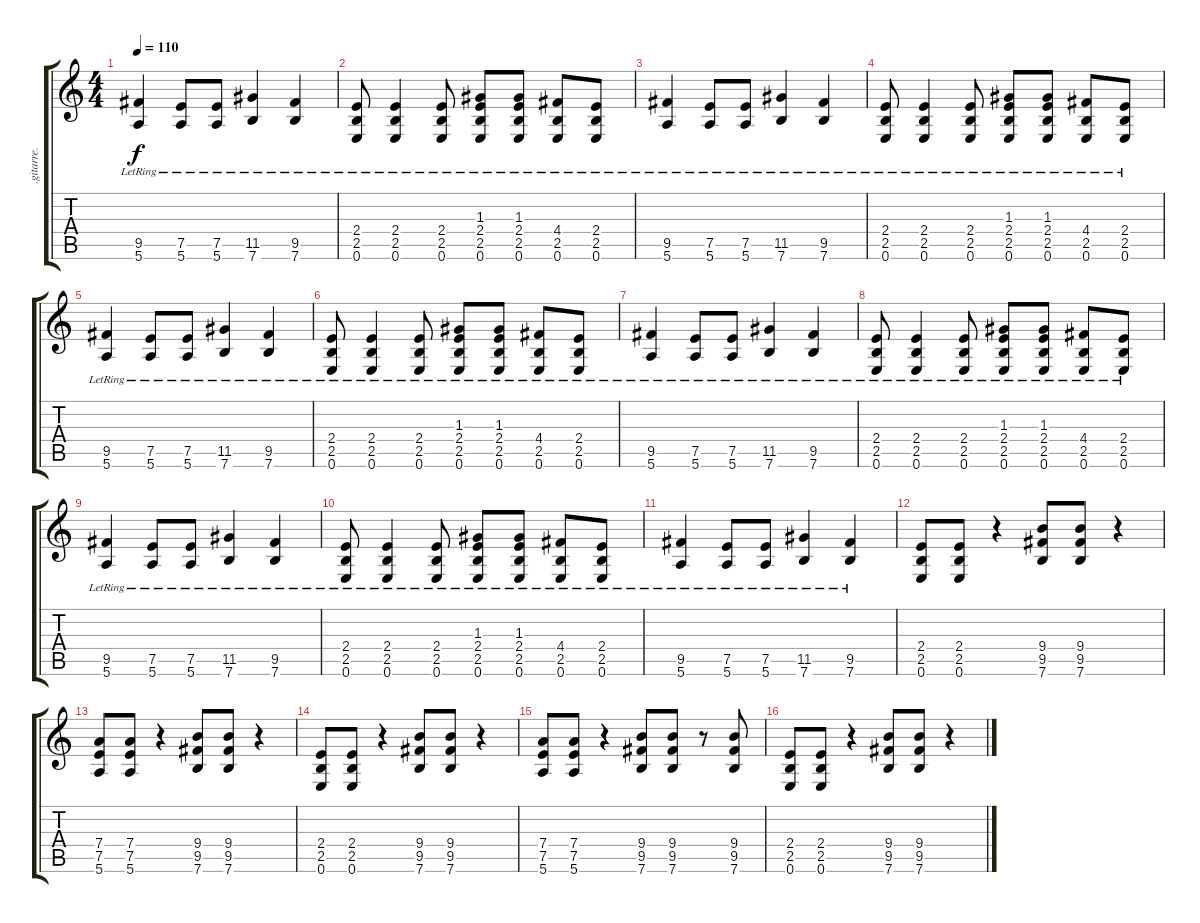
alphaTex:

\track (".gitarre." ".gitarre.") {instrument electricguitarclean}
\staff {score tabs}
\tuning (E4 B3 G3 D3 A2 E2) {hide}
\ts (4 4)
\tempo 110
\clef g2
\ks c
(9.5{lr} 5.6{lr}).4{dy f} (7.5{lr} 5.6{lr}).8 (7.5{lr} 5.6{lr}).8 (11.5{lr} 7.6{lr}).4 (9.5{lr} 7.6{lr}).4 |
(2.4{lr} 2.5{lr} 0.6{lr}).8 (2.4{lr} 2.5{lr} 0.6{lr}).4 (2.4{lr} 2.5{lr} 0.6{lr}).8 (1.3{lr} 2.4{lr} 2.5{lr} 0.6{lr}).8 (1.3{lr} 2.4{lr} 2.5{lr} 0.6).8 (4.4{lr} 2.5{lr} 0.6{lr}).8 (2.4{lr} 2.5{lr} 0.6{lr}).8 |
(9.5{lr} 5.6{lr}).4 (7.5{lr} 5.6{lr}).8 (7.5{lr} 5.6{lr}).8 (11.5{lr} 7.6{lr}).4 (9.5{lr} 7.6{lr}).4 |
(2.4{lr} 2.5{lr} 0.6{lr}).8 (2.4{lr} 2.5{lr} 0.6{lr}).4 (2.4{lr} 2.5{lr} 0.6{lr}).8 (1.3{lr} 2.4{lr} 2.5{lr} 0.6{lr}).8 (1.3{lr} 2.4{lr} 2.5{lr} 0.6).8 (4.4{lr} 2.5{lr} 0.6{lr}).8 (2.4{lr} 2.5{lr} 0.6{lr}).8 |
(9.5{lr} 5.6{lr}).4 (7.5{lr} 5.6{lr}).8 (7.5{lr} 5.6{lr}).8 (11.5{lr} 7.6{lr}).4 (9.5{lr} 7.6{lr}).4 |
(2.4{lr} 2.5{lr} 0.6{lr}).8 (2.4{lr} 2.5{lr} 0.6{lr}).4 (2.4{lr} 2.5{lr} 0.6{lr}).8 (1.3{lr} 2.4{lr} 2.5{lr} 0.6{lr}).8 (1.3{lr} 2.4{lr} 2.5{lr} 0.6).8 (4.4{lr} 2.5{lr} 0.6{lr}).8 (2.4{lr} 2.5{lr} 0.6{lr}).8 |
(9.5{lr} 5.6{lr}).4 (7.5{lr} 5.6{lr}).8 (7.5{lr} 5.6{lr}).8 (11.5{lr} 7.6{lr}).4 (9.5{lr} 7.6{lr}).4 |
(2.4{lr} 2.5{lr} 0.6{lr}).8 (2.4{lr} 2.5{lr} 0.6{lr}).4 (2.4{lr} 2.5{lr} 0.6{lr}).8 (1.3{lr} 2.4{lr} 2.5{lr} 0.6{lr}).8 (1.3{lr} 2.4{lr} 2.5{lr} 0.6).8 (4.4{lr} 2.5{lr} 0.6{lr}).8 (2.4{lr} 2.5{lr} 0.6{lr}).8 |
(9.5{lr} 5.6{lr}).4 (7.5{lr} 5.6{lr}).8 (7.5{lr} 5.6{lr}).8 (11.5{lr} 7.6{lr}).4 (9.5{lr} 7.6{lr}).4 |
(2.4{lr} 2.5{lr} 0.6{lr}).8 (2.4{lr} 2.5{lr} 0.6{lr}).4 (2.4{lr} 2.5{lr} 0.6{lr}).8 (1.3{lr} 2.4{lr} 2.5{lr} 0.6{lr}).8 (1.3{lr} 2.4{lr} 2.5{lr} 0.6).8 (4.4{lr} 2.5{lr} 0.6{lr}).8 (2.4{lr} 2.5{lr} 0.6{lr}).8 |
(9.5{lr} 5.6{lr}).4 (7.5{lr} 5.6{lr}).8 (7.5{lr} 5.6{lr}).8 (11.5{lr} 7.6{lr}).4 (9.5{lr} 7.6{lr}).4 |
(2.4 2.5 0.6).8 (2.4 2.5 0.6).8 r.4 (9.4 9.5 7.6).8 (9.4 9.5 7.6).8 r.4 |
(7.4 7.5 5.6).8 (7.4 7.5 5.6).8 r.4 (9.4 9.5 7.6).8 (9.4 9.5 7.6).8 r.4 |
(2.4 2.5 0.6).8 (2.4 2.5 0.6).8 r.4 (9.4 9.5 7.6).8 (9.4 9.5 7.6).8 r.4 |
(7.4 7.5 5.6).8 (7.4 7.5 5.6).8 r.4 (9.4 9.5 7.6).8 (9.4 9.5 7.6).8 r.8 (9.4 9.5 7.6).8 |
(2.4 2.5 0.6).8 (2.4 2.5 0.6).8 r.4 (9.4 9.5 7.6).8 (9.4 9.5 7.6).8 r.4
